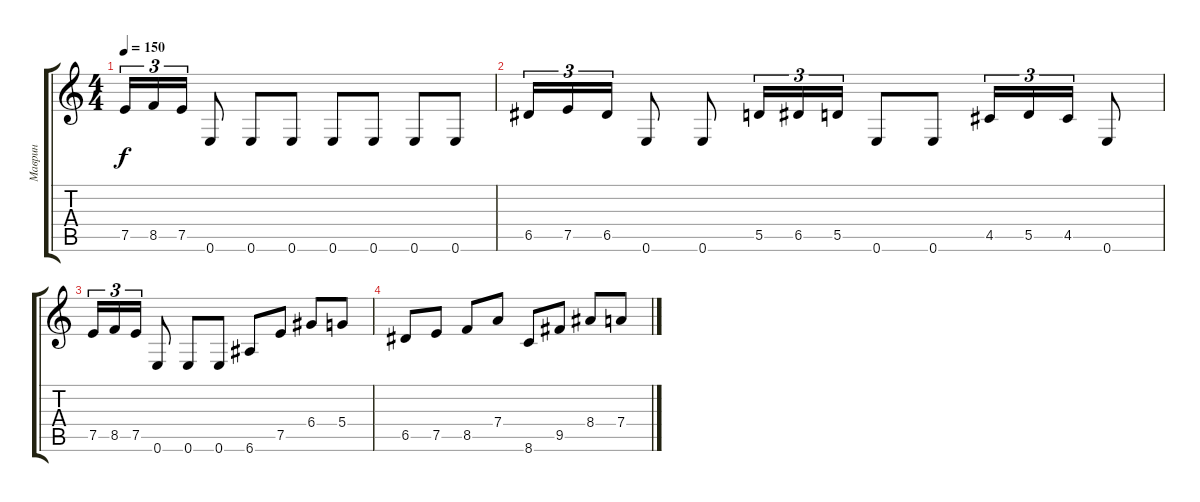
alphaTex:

\track ("Маврин" "Маврин") {instrument distortionguitar}
\staff {score tabs}
\tuning (E4 B3 G3 D3 A2 E2) {hide}
\ts (4 4)
\tempo 150
\clef g2
\ks c
7.5.16{tu (3 2) dy f instrument overdrivenguitar} 8.5.16{tu (3 2)} 7.5.16{tu (3 2)} 0.6.8 0.6.8 0.6.8 0.6.8 0.6.8 0.6.8 0.6.8 |
6.5.16{tu (3 2)} 7.5.16{tu (3 2)} 6.5.16{tu (3 2)} 0.6.8 0.6.8 5.5.16{tu (3 2)} 6.5.16{tu (3 2)} 5.5.16{tu (3 2)} 0.6.8 0.6.8 4.5.16{tu (3 2)} 5.5.16{tu (3 2)} 4.5.16{tu (3 2)} 0.6.8 |
7.5.16{tu (3 2)} 8.5.16{tu (3 2)} 7.5.16{tu (3 2)} 0.6.8 0.6.8 0.6.8 6.6.8 7.5.8 6.4.8 5.4.8 |
6.5.8 7.5.8 8.5.8 7.4.8 8.6.8 9.5.8 8.4.8 7.4.8
